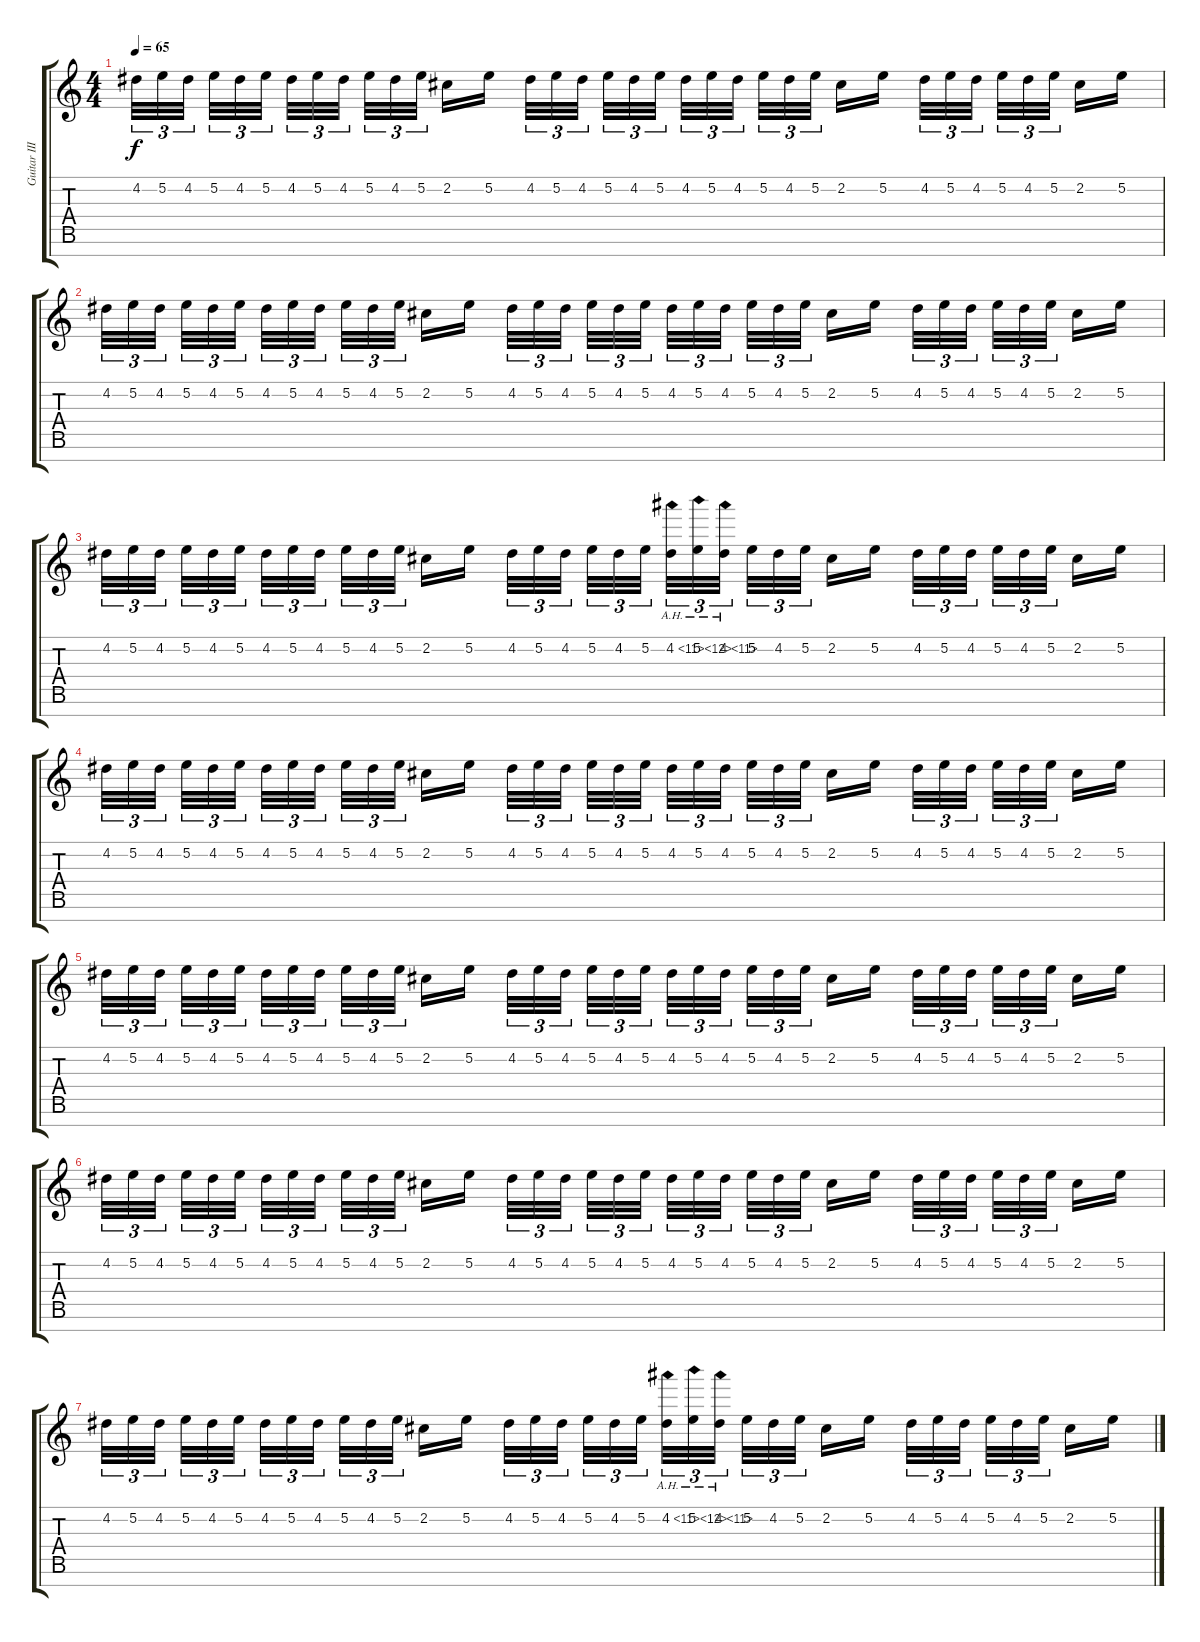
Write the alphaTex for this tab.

\track ("Guitar III" "Guitar III") {instrument distortionguitar}
\staff {score tabs}
\tuning (E4 B3 G3 D3 A2 E2 B1) {hide}
\ts (4 4)
\tempo 65
\clef g2
\ks c
4.2.32{tu (3 2) dy f} 5.2.32{tu (3 2)} 4.2.32{tu (3 2)} 5.2.32{tu (3 2)} 4.2.32{tu (3 2)} 5.2.32{tu (3 2)} 4.2.32{tu (3 2)} 5.2.32{tu (3 2)} 4.2.32{tu (3 2)} 5.2.32{tu (3 2)} 4.2.32{tu (3 2)} 5.2.32{tu (3 2)} 2.2.16 5.2.16 4.2.32{tu (3 2)} 5.2.32{tu (3 2)} 4.2.32{tu (3 2)} 5.2.32{tu (3 2)} 4.2.32{tu (3 2)} 5.2.32{tu (3 2)} 4.2.32{tu (3 2)} 5.2.32{tu (3 2)} 4.2.32{tu (3 2)} 5.2.32{tu (3 2)} 4.2.32{tu (3 2)} 5.2.32{tu (3 2)} 2.2.16 5.2.16 4.2.32{tu (3 2)} 5.2.32{tu (3 2)} 4.2.32{tu (3 2)} 5.2.32{tu (3 2)} 4.2.32{tu (3 2)} 5.2.32{tu (3 2)} 2.2.16 5.2.16 |
4.2.32{tu (3 2)} 5.2.32{tu (3 2)} 4.2.32{tu (3 2)} 5.2.32{tu (3 2)} 4.2.32{tu (3 2)} 5.2.32{tu (3 2)} 4.2.32{tu (3 2)} 5.2.32{tu (3 2)} 4.2.32{tu (3 2)} 5.2.32{tu (3 2)} 4.2.32{tu (3 2)} 5.2.32{tu (3 2)} 2.2.16 5.2.16 4.2.32{tu (3 2)} 5.2.32{tu (3 2)} 4.2.32{tu (3 2)} 5.2.32{tu (3 2)} 4.2.32{tu (3 2)} 5.2.32{tu (3 2)} 4.2.32{tu (3 2)} 5.2.32{tu (3 2)} 4.2.32{tu (3 2)} 5.2.32{tu (3 2)} 4.2.32{tu (3 2)} 5.2.32{tu (3 2)} 2.2.16 5.2.16 4.2.32{tu (3 2)} 5.2.32{tu (3 2)} 4.2.32{tu (3 2)} 5.2.32{tu (3 2)} 4.2.32{tu (3 2)} 5.2.32{tu (3 2)} 2.2.16 5.2.16 |
4.2.32{tu (3 2)} 5.2.32{tu (3 2)} 4.2.32{tu (3 2)} 5.2.32{tu (3 2)} 4.2.32{tu (3 2)} 5.2.32{tu (3 2)} 4.2.32{tu (3 2)} 5.2.32{tu (3 2)} 4.2.32{tu (3 2)} 5.2.32{tu (3 2)} 4.2.32{tu (3 2)} 5.2.32{tu (3 2)} 2.2.16 5.2.16 4.2.32{tu (3 2)} 5.2.32{tu (3 2)} 4.2.32{tu (3 2)} 5.2.32{tu (3 2)} 4.2.32{tu (3 2)} 5.2.32{tu (3 2)} 4.2{ah 7}.32{tu (3 2)} 5.2{ah 7}.32{tu (3 2)} 4.2{ah 7}.32{tu (3 2)} 5.2.32{tu (3 2)} 4.2.32{tu (3 2)} 5.2.32{tu (3 2)} 2.2.16 5.2.16 4.2.32{tu (3 2)} 5.2.32{tu (3 2)} 4.2.32{tu (3 2)} 5.2.32{tu (3 2)} 4.2.32{tu (3 2)} 5.2.32{tu (3 2)} 2.2.16 5.2.16 |
4.2.32{tu (3 2)} 5.2.32{tu (3 2)} 4.2.32{tu (3 2)} 5.2.32{tu (3 2)} 4.2.32{tu (3 2)} 5.2.32{tu (3 2)} 4.2.32{tu (3 2)} 5.2.32{tu (3 2)} 4.2.32{tu (3 2)} 5.2.32{tu (3 2)} 4.2.32{tu (3 2)} 5.2.32{tu (3 2)} 2.2.16 5.2.16 4.2.32{tu (3 2)} 5.2.32{tu (3 2)} 4.2.32{tu (3 2)} 5.2.32{tu (3 2)} 4.2.32{tu (3 2)} 5.2.32{tu (3 2)} 4.2.32{tu (3 2)} 5.2.32{tu (3 2)} 4.2.32{tu (3 2)} 5.2.32{tu (3 2)} 4.2.32{tu (3 2)} 5.2.32{tu (3 2)} 2.2.16 5.2.16 4.2.32{tu (3 2)} 5.2.32{tu (3 2)} 4.2.32{tu (3 2)} 5.2.32{tu (3 2)} 4.2.32{tu (3 2)} 5.2.32{tu (3 2)} 2.2.16 5.2.16 |
4.2.32{tu (3 2)} 5.2.32{tu (3 2)} 4.2.32{tu (3 2)} 5.2.32{tu (3 2)} 4.2.32{tu (3 2)} 5.2.32{tu (3 2)} 4.2.32{tu (3 2)} 5.2.32{tu (3 2)} 4.2.32{tu (3 2)} 5.2.32{tu (3 2)} 4.2.32{tu (3 2)} 5.2.32{tu (3 2)} 2.2.16 5.2.16 4.2.32{tu (3 2)} 5.2.32{tu (3 2)} 4.2.32{tu (3 2)} 5.2.32{tu (3 2)} 4.2.32{tu (3 2)} 5.2.32{tu (3 2)} 4.2.32{tu (3 2)} 5.2.32{tu (3 2)} 4.2.32{tu (3 2)} 5.2.32{tu (3 2)} 4.2.32{tu (3 2)} 5.2.32{tu (3 2)} 2.2.16 5.2.16 4.2.32{tu (3 2)} 5.2.32{tu (3 2)} 4.2.32{tu (3 2)} 5.2.32{tu (3 2)} 4.2.32{tu (3 2)} 5.2.32{tu (3 2)} 2.2.16 5.2.16 |
4.2.32{tu (3 2)} 5.2.32{tu (3 2)} 4.2.32{tu (3 2)} 5.2.32{tu (3 2)} 4.2.32{tu (3 2)} 5.2.32{tu (3 2)} 4.2.32{tu (3 2)} 5.2.32{tu (3 2)} 4.2.32{tu (3 2)} 5.2.32{tu (3 2)} 4.2.32{tu (3 2)} 5.2.32{tu (3 2)} 2.2.16 5.2.16 4.2.32{tu (3 2)} 5.2.32{tu (3 2)} 4.2.32{tu (3 2)} 5.2.32{tu (3 2)} 4.2.32{tu (3 2)} 5.2.32{tu (3 2)} 4.2.32{tu (3 2)} 5.2.32{tu (3 2)} 4.2.32{tu (3 2)} 5.2.32{tu (3 2)} 4.2.32{tu (3 2)} 5.2.32{tu (3 2)} 2.2.16 5.2.16 4.2.32{tu (3 2)} 5.2.32{tu (3 2)} 4.2.32{tu (3 2)} 5.2.32{tu (3 2)} 4.2.32{tu (3 2)} 5.2.32{tu (3 2)} 2.2.16 5.2.16 |
4.2.32{tu (3 2)} 5.2.32{tu (3 2)} 4.2.32{tu (3 2)} 5.2.32{tu (3 2)} 4.2.32{tu (3 2)} 5.2.32{tu (3 2)} 4.2.32{tu (3 2)} 5.2.32{tu (3 2)} 4.2.32{tu (3 2)} 5.2.32{tu (3 2)} 4.2.32{tu (3 2)} 5.2.32{tu (3 2)} 2.2.16 5.2.16 4.2.32{tu (3 2)} 5.2.32{tu (3 2)} 4.2.32{tu (3 2)} 5.2.32{tu (3 2)} 4.2.32{tu (3 2)} 5.2.32{tu (3 2)} 4.2{ah 7}.32{tu (3 2)} 5.2{ah 7}.32{tu (3 2)} 4.2{ah 7}.32{tu (3 2)} 5.2.32{tu (3 2)} 4.2.32{tu (3 2)} 5.2.32{tu (3 2)} 2.2.16 5.2.16 4.2.32{tu (3 2)} 5.2.32{tu (3 2)} 4.2.32{tu (3 2)} 5.2.32{tu (3 2)} 4.2.32{tu (3 2)} 5.2.32{tu (3 2)} 2.2.16 5.2.16
